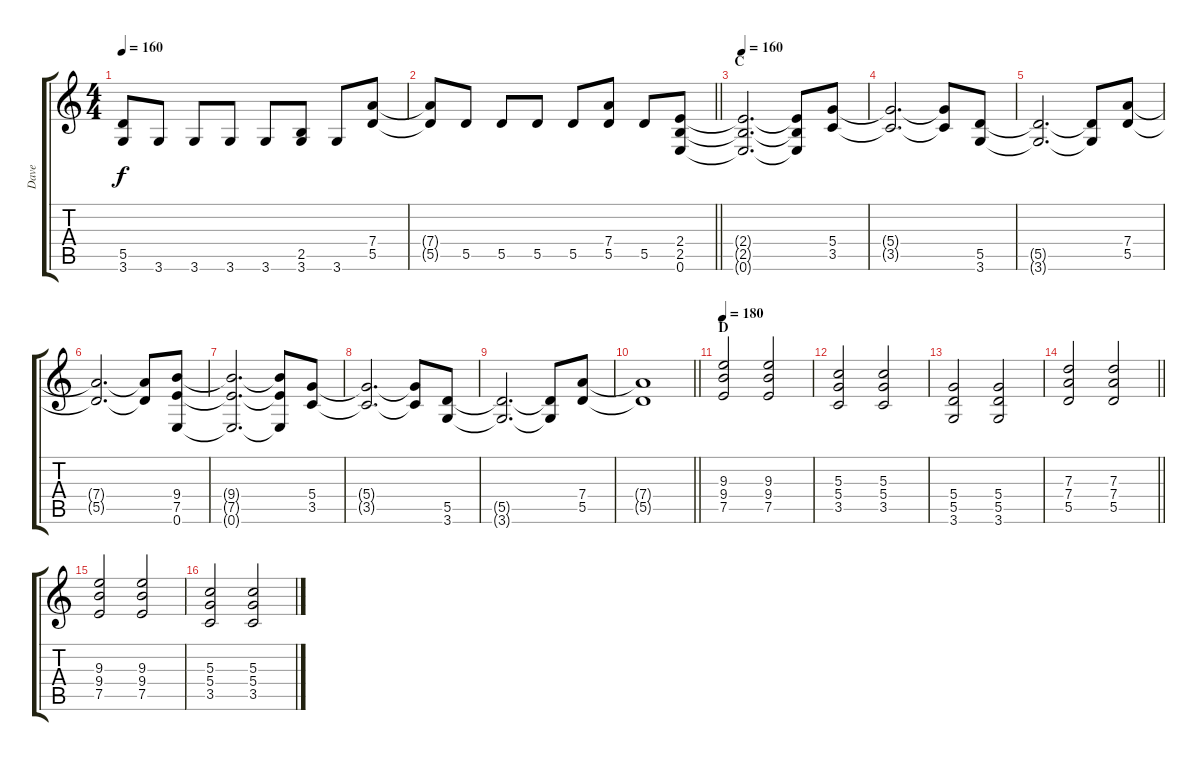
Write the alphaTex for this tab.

\track ("Dave" "Dave") {instrument overdrivenguitar}
\staff {score tabs}
\tuning (E4 B3 G3 D3 A2 E2) {hide}
\ts (4 4)
\tempo 160
\clef g2
\ks c
(5.5{t} 3.6{t}).8{dy f} 3.6.8 3.6.8 3.6.8 3.6.8 (2.5 3.6).8 3.6.8 (7.4 5.5).8 |
\barLineRight lightlight
(7.4{t} 5.5{t}).8 5.5.8 5.5.8 5.5.8 5.5.8 (7.4 5.5).8 5.5.8 (2.4 2.5 0.6).8 |
\section ("" "C")
\tempo 160
(2.4{t} 2.5{t} 0.6{t}).2{d volume 13} (2.4{t} 2.5{t} 0.6{t}).8 (5.4 3.5).8 |
(5.4{t} 3.5{t}).2{d} (5.4{t} 3.5{t}).8 (5.5 3.6).8 |
(5.5{t} 3.6{t}).2{d} (5.5{t} 3.6{t}).8 (7.4 5.5).8 |
(7.4{t} 5.5{t}).2{d} (7.4{t} 5.5{t}).8 (9.4 7.5 0.6).8 |
(9.4{t} 7.5{t} 0.6{t}).2{d} (9.4{t} 7.5{t} 0.6{t}).8 (5.4 3.5).8 |
(5.4{t} 3.5{t}).2{d} (5.4{t} 3.5{t}).8 (5.5 3.6).8 |
(5.5{t} 3.6{t}).2{d} (5.5{t} 3.6{t}).8 (7.4 5.5).8 |
\barLineRight lightlight
(7.4{t} 5.5{t}).1 |
\section ("" "D")
\tempo 180
(9.3 9.4 7.5).2 (9.3 9.4 7.5).2 |
(5.3 5.4 3.5).2 (5.3 5.4 3.5).2 |
(5.4 5.5 3.6).2 (5.4 5.5 3.6).2 |
\barLineRight lightlight
(7.3 7.4 5.5).2 (7.3 7.4 5.5).2 |
(9.3 9.4 7.5).2 (9.3 9.4 7.5).2 |
(5.3 5.4 3.5).2 (5.3 5.4 3.5).2
